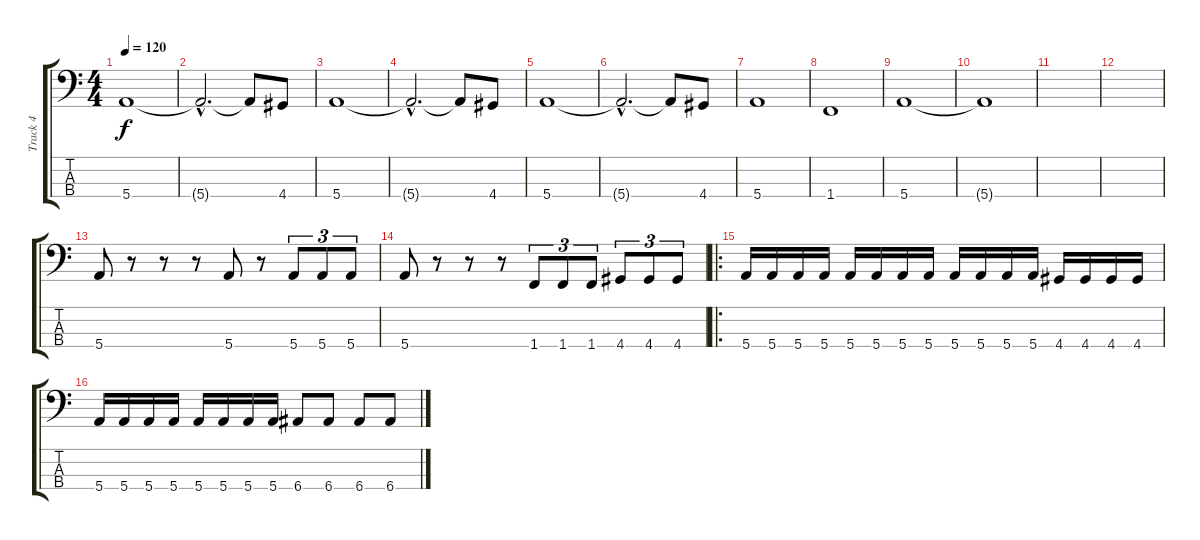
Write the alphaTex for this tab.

\track ("Track 4" "Track 4") {instrument electricbassfinger}
\staff {score tabs}
\tuning (G2 D2 A1 E1) {hide}
\ts (4 4)
\tempo 120
\clef f4
\ks c
5.4.1{dy f} |
5.4{hac t}.2{d} 5.4{t}.8 4.4.8 |
5.4.1 |
5.4{hac t}.2{d} 5.4{t}.8 4.4.8 |
5.4.1 |
5.4{hac t}.2{d} 5.4{t}.8 4.4.8 |
5.4.1 |
1.4.1 |
5.4.1 |
5.4{t}.1 |
|
|
5.4.8 r.8 r.8 r.8 5.4.8 r.8 5.4.8{tu (3 2)} 5.4.8{tu (3 2)} 5.4.8{tu (3 2)} |
5.4.8 r.8 r.8 r.8 1.4.8{tu (3 2)} 1.4.8{tu (3 2)} 1.4.8{tu (3 2)} 4.4.8{tu (3 2)} 4.4.8{tu (3 2)} 4.4.8{tu (3 2)} |
\ro
5.4.16 5.4.16 5.4.16 5.4.16 5.4.16 5.4.16 5.4.16 5.4.16 5.4.16 5.4.16 5.4.16 5.4.16 4.4.16 4.4.16 4.4.16 4.4.16 |
5.4.16 5.4.16 5.4.16 5.4.16 5.4.16 5.4.16 5.4.16 5.4.16 6.4.8 6.4.8 6.4.8 6.4.8
